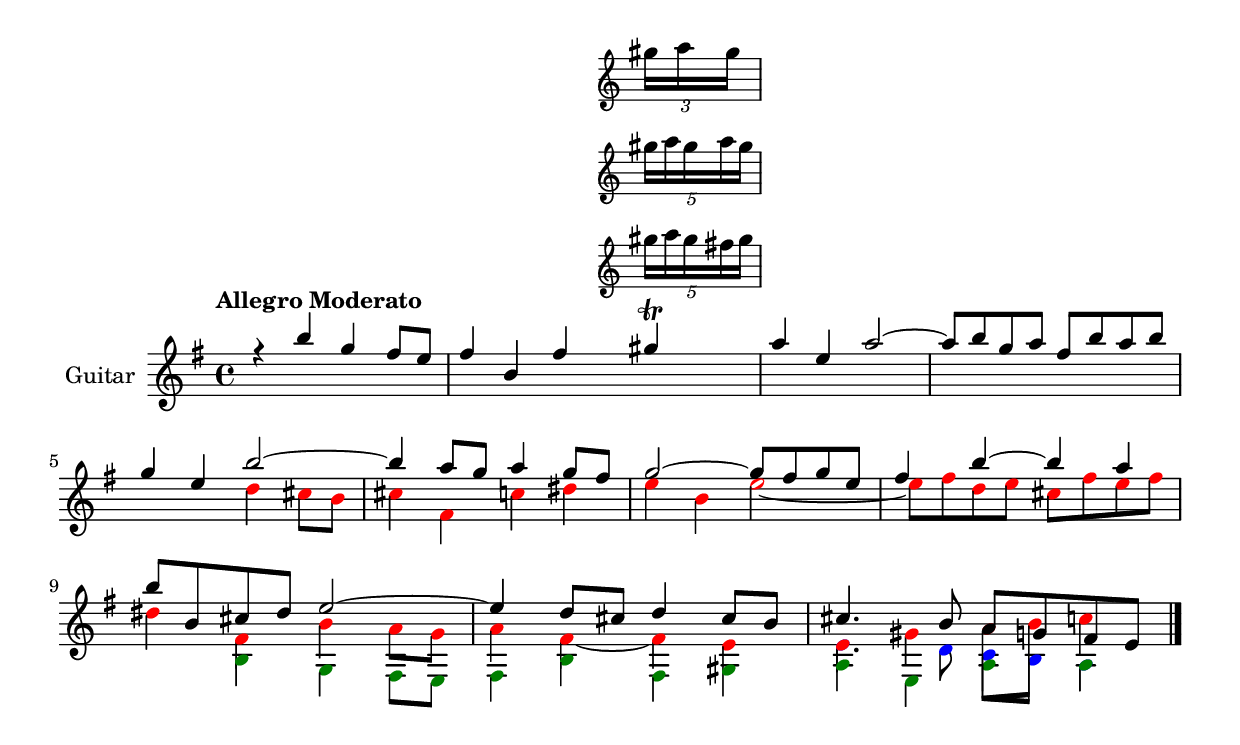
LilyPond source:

\version "2.24.0"
\language "italiano"

aaa = \relative do'' {
    \voiceOne
    \key mi \minor
    %1
    r4                 si'                  sol                 fad8      mi       |
    %2
    fad4               si,                  fad'
    <<
      sold \trill
      \new Staff \with {
        alignAboveContext = "main"
        \remove Time_signature_engraver
      } \tuplet 3/4 { sold16 la sold }
      \new Staff \with {
        alignAboveContext = "main"
        \remove Time_signature_engraver
      } \tuplet 5/4 { sold16 la sold la sold }
      \new Staff \with {
        alignAboveContext = "main"
        \remove Time_signature_engraver
      } \tuplet 5/4 { sold16 la sold fad sold }
    >>                                                                             |
    %3
    la4                mi                   la2~                                   |
    %4
    la8      si        sol        la        fad        si       la        si       |
    \break
    %5
    sol4               mi                   si'2~                                  |
    %6
    si4                la8        sol       la4                 sol8      fad      |
    %7
    sol2~                                   sol8       fad      sol       mi       |
    %8
    fad4               si~                  si                  la                 |
    \break
    %9
    si8      si,       dod        red       mi2~                                   |
    %10
    mi4                re8        dod       re4                 dod8      si       |
    %11
    dod4.                         si8       la         sol      fad       mi       |
}

bbb = \relative do'' {
    \voiceTwo
    \override NoteHead.color = #red
    \key mi \minor
    %1
    s1                                                                             |
    %2
    s1                                                                             |
    %3
    s1                                                                             |
    %4
    s1                                                                             |
    %5
    s2                                      re4                 dod8      si       |
    %6
    dod4               fad,                 do'                 red                |
    %7
    mi                 si                   mi2~                                   |
    %8
    mi8      fad       re         mi        dod        fad      mi        fad      |
    %9
    red4               fad,                 si                  la8       sol      |
    %10
    la4                fad4~                fad                 mi                 |
    %11
    mi                 sold~                la8        si       do4                |
}

ccc = \relative do' {
    \voiceThree
    \override NoteHead.color = #darkgreen
    \shiftOff
    \key mi \minor
    \stemDown
    %1
    s1                                                                             |
    %2
    s1                                                                             |
    %3
    s1                                                                             |
    %4
    s1                                                                             |
    %5
    s1                                                                             |
    %6
    s1                                                                             |
    %7
    s1                                                                             |
    %8
    s1                                                                             |
    %9
    s4                si                     sol                fad8       mi      |
    %10
    fad4              si                     fad                sold               |
    %11
    la                mi                     la                 la                 |
}

ddd = \relative do' {
    \voiceFour
    \override NoteHead.color = #blue
    \shiftOff
    \key mi \minor
    \stemDown
    %1
    s1                                                                             |
    %2
    s1                                                                             |
    %3
    s1                                                                             |
    %4
    s1                                                                             |
    %5
    s1                                                                             |
    %6
    s1                                                                             |
    %7
    s1                                                                             |
    %8
    s1                                                                             |
    %9
    s1                                                                             |
    %10
    s1                                                                             |
    %11
    mi4.                          re8         do         si       la4              |
}

allegro_moderato = {
  <<
  \aaa
  \new Voice \bbb
  \new Voice \ccc
  \new Voice \ddd
  >>
}

\book {
  \header {
    title = ""
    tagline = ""
  }
  \score {
    <<
      \new Staff = "main" \with {
        instrumentName = "Guitar"
        \consists Merge_rests_engraver
      } \relative {
        \tempo \markup "Allegro Moderato"
        \allegro_moderato
        \bar "|."
      }
    >>
  }
}
